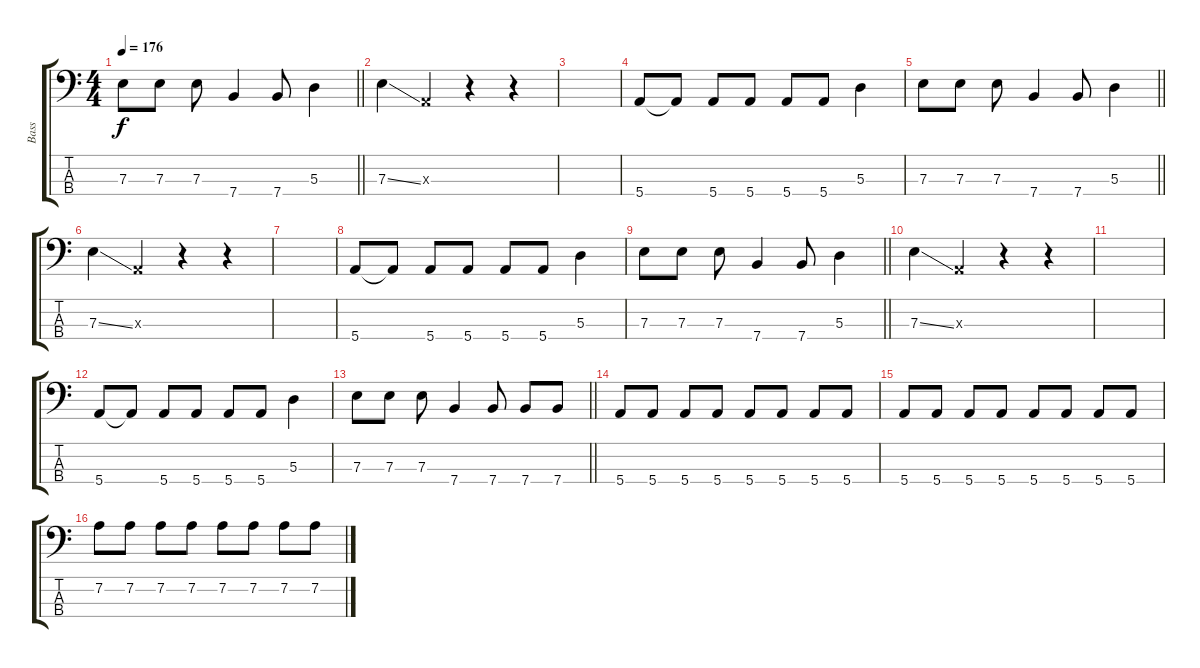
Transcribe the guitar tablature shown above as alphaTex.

\track ("Bass" "Bass") {instrument electricbasspick}
\staff {score tabs}
\tuning (G2 D2 A1 E1) {hide}
\ts (4 4)
\tempo 176
\clef f4
\barLineRight lightlight
\ks c
7.3.8{dy f} 7.3.8 7.3.8 7.4.4 7.4.8 5.3.4 |
7.3{ss}.4 0.3{x}.4 r.4 r.4 |
|
5.4.8 5.4{t}.8 5.4.8 5.4.8 5.4.8 5.4.8 5.3.4 |
\barLineRight lightlight
7.3.8 7.3.8 7.3.8 7.4.4 7.4.8 5.3.4 |
7.3{ss}.4 0.3{x}.4 r.4 r.4 |
|
5.4.8 5.4{t}.8 5.4.8 5.4.8 5.4.8 5.4.8 5.3.4 |
\barLineRight lightlight
7.3.8 7.3.8 7.3.8 7.4.4 7.4.8 5.3.4 |
7.3{ss}.4 0.3{x}.4 r.4 r.4 |
|
5.4.8 5.4{t}.8 5.4.8 5.4.8 5.4.8 5.4.8 5.3.4 |
\barLineRight lightlight
7.3.8 7.3.8 7.3.8 7.4.4 7.4.8 7.4.8 7.4.8 |
5.4.8 5.4.8 5.4.8 5.4.8 5.4.8 5.4.8 5.4.8 5.4.8 |
5.4.8 5.4.8 5.4.8 5.4.8 5.4.8 5.4.8 5.4.8 5.4.8 |
7.2.8 7.2.8 7.2.8 7.2.8 7.2.8 7.2.8 7.2.8 7.2.8
